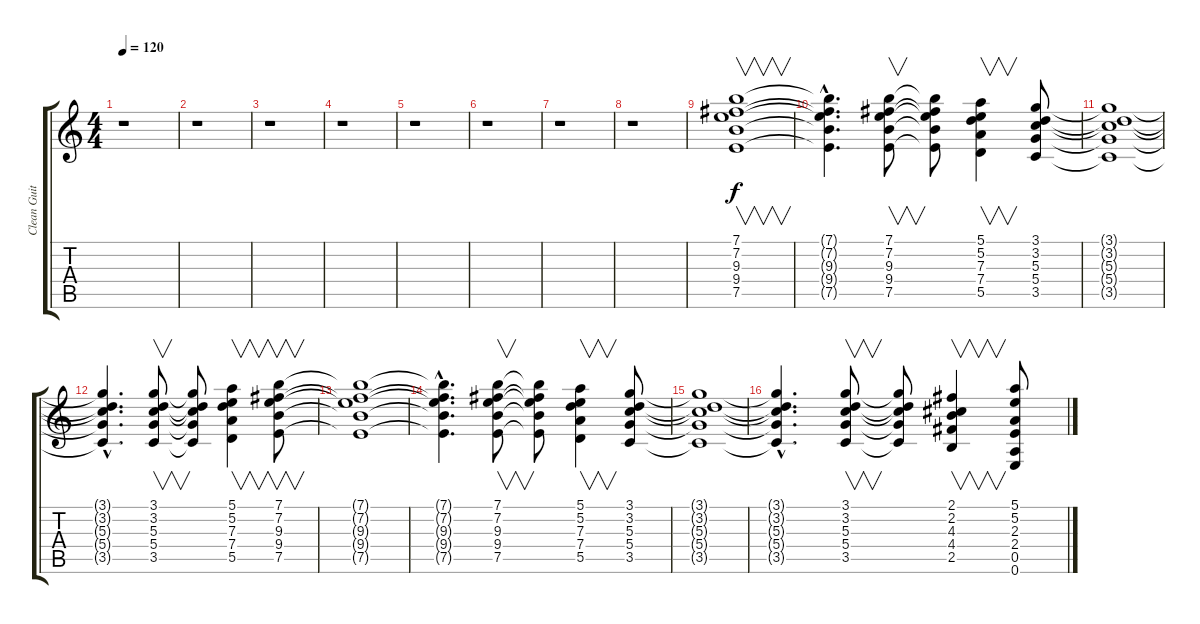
\track ("Clean Guitar (intro)" "Clean Guit") {instrument electricguitarclean}
\staff {score tabs}
\tuning (E4 B3 G3 D3 A2 E2) {hide}
\ts (4 4)
\tempo 120
\clef g2
\ks c
r.1{dy f} |
r.1 |
r.1 |
r.1 |
r.1 |
r.1 |
r.1 |
r.1 |
(7.1 7.2 9.3 9.4 7.5).1{v} |
(7.1{hac t} 7.2{hac t} 9.3{hac t} 9.4{hac t} 7.5{hac t}).4{d} (7.1 7.2 9.3 9.4 7.5).8{v} (7.1{t} 7.2{t} 9.3{t} 9.4{t} 7.5{t}).8 (5.1 5.2 7.3 7.4 5.5).4{v} (3.1 3.2 5.3 5.4 3.5).8 |
(3.1{t} 3.2{t} 5.3{t} 5.4{t} 3.5{t}).1 |
(3.1{hac t} 3.2{hac t} 5.3{hac t} 5.4{hac t} 3.5{hac t}).4{d} (3.1 3.2 5.3 5.4 3.5).8{v} (3.1{t} 3.2{t} 5.3{t} 5.4{t} 3.5{t}).8 (5.1 5.2 7.3 7.4 5.5).4{v} (7.1 7.2 9.3 9.4 7.5).8{v} |
(7.1{t} 7.2{t} 9.3{t} 9.4{t} 7.5{t}).1 |
(7.1{hac t} 7.2{hac t} 9.3{hac t} 9.4{hac t} 7.5{hac t}).4{d} (7.1 7.2 9.3 9.4 7.5).8{v} (7.1{t} 7.2{t} 9.3{t} 9.4{t} 7.5{t}).8 (5.1 5.2 7.3 7.4 5.5).4{v} (3.1 3.2 5.3 5.4 3.5).8 |
(3.1{t} 3.2{t} 5.3{t} 5.4{t} 3.5{t}).1 |
(3.1{hac t} 3.2{hac t} 5.3{hac t} 5.4{hac t} 3.5{hac t}).4{d} (3.1 3.2 5.3 5.4 3.5).8{v} (3.1{t} 3.2{t} 5.3{t} 5.4{t} 3.5{t}).8 (2.1 2.2 4.3 4.4 2.5).4{v} (5.1 5.2 2.3 2.4 0.5 0.6).8
